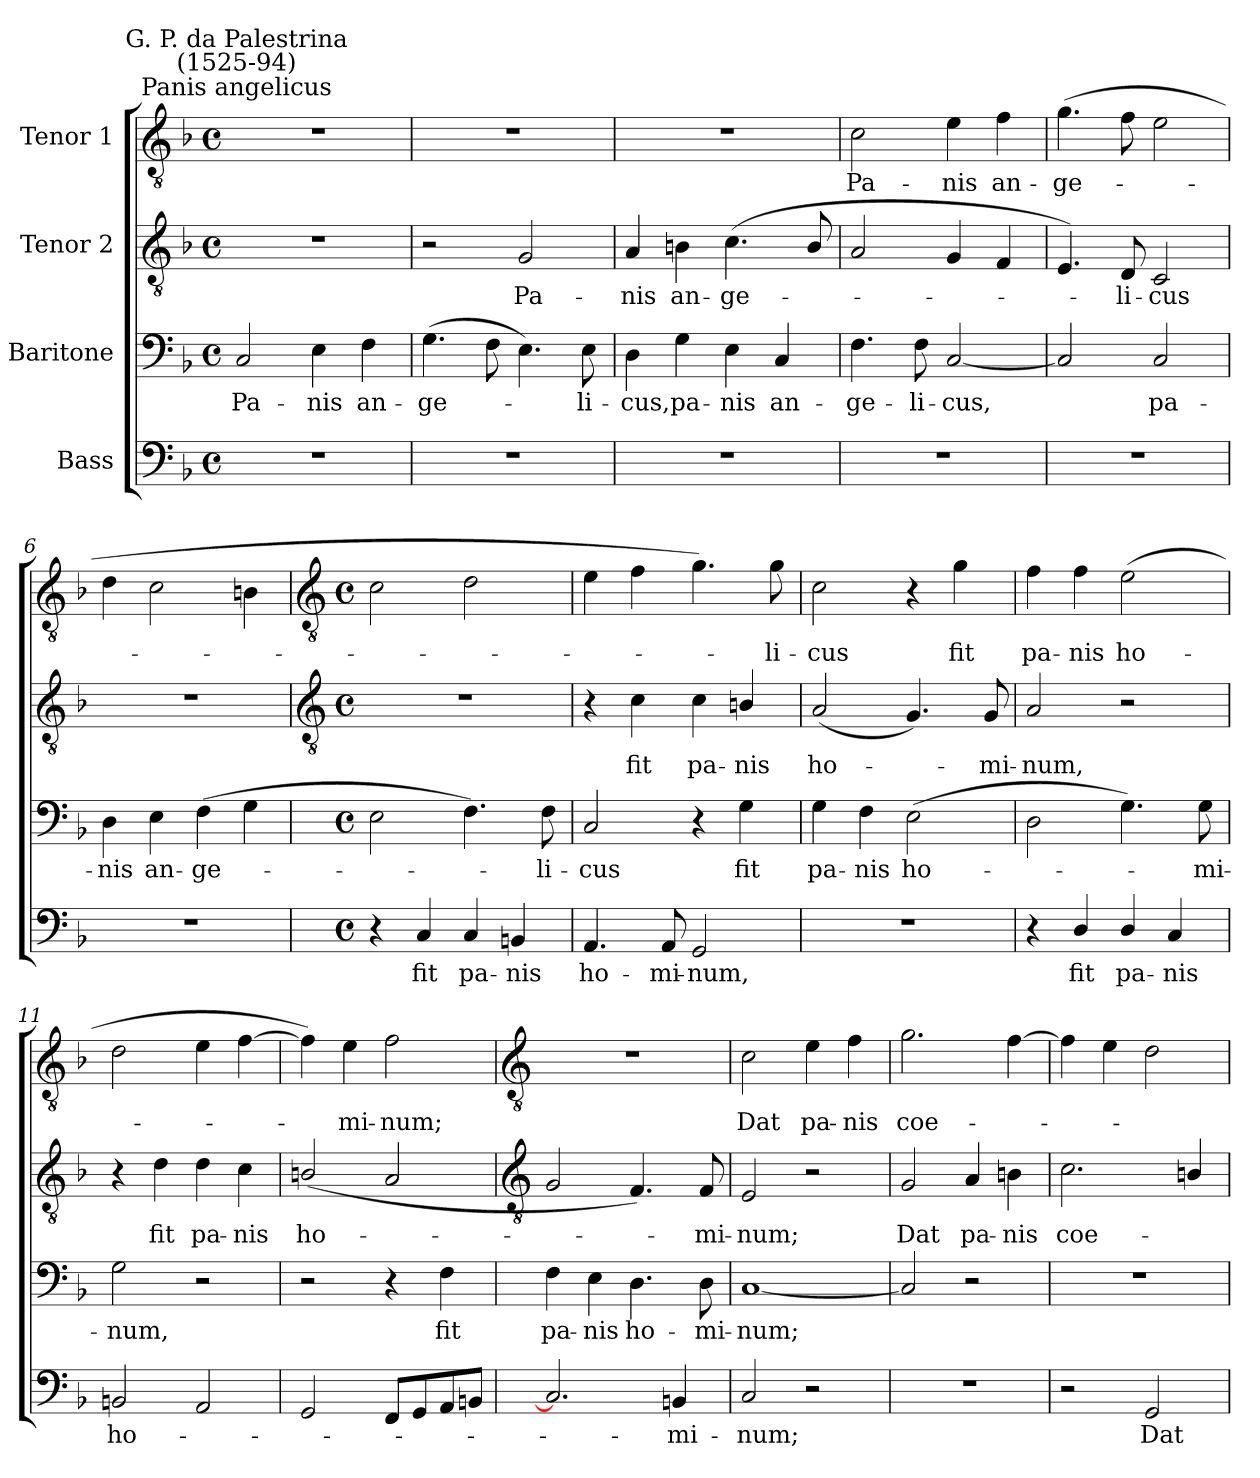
**kern	**text	**kern	**text	**kern	**text	**kern	**text
*part4	*part4	*part3	*part3	*part2	*part2	*part1	*part1
*staff4	*staff4	*staff3	*staff3	*staff2	*staff2	*staff1	*staff1
*I"Bass	*	*I"Baritone	*	*I"Tenor 2	*	*I"Tenor 1	*
*clefF4	*	*clefF4	*	*clefGv2	*	*clefGv2	*
*k[b-]	*	*k[b-]	*	*k[b-]	*	*k[b-]	*
*F:	*	*F:	*	*F:	*	*F:	*
*M4/4	*	*M4/4	*	*M4/4	*	*M4/4	*
*met(c)	*	*met(c)	*	*met(c)	*	*met(c)	*
=1	=1	=1	=1	=1	=1	=1	=1
!	!	!	!	!	!	!LO:TX:a:cj:t=Panis angelicus	!
!	!	!	!	!	!	!LO:TX:a:cj:t=G. P. da Palestrina\n(1525-94)	!
!	!	!	!LO:LY:b	!	!	!	!
1r	.	2C	Pa-	1r	.	1r	.
!	!	!	!LO:LY:b	!	!	!	!
.	.	4E	-nis	.	.	.	.
!	!	!	!LO:LY:b	!	!	!	!
.	.	4F	an-	.	.	.	.
=2	=2	=2	=2	=2	=2	=2	=2
!	!	!	!LO:LY:b	!	!	!	!
1r	.	(>4.G	-ge-	2r	.	1r	.
.	.	8F	.	.	.	.	.
!	!	!	!	!	!LO:LY:b	!	!
.	.	4.E)	.	2G	Pa-	.	.
!	!	!	!LO:LY:b	!	!	!	!
.	.	8E	li-	.	.	.	.
=3	=3	=3	=3	=3	=3	=3	=3
!	!	!	!LO:LY:b	!	!LO:LY:b	!	!
1r	.	4D	-cus,	4A	-nis	1r	.
!	!	!	!LO:LY:b	!	!LO:LY:b	!	!
.	.	4G	pa-	4Bn	an-	.	.
!	!	!	!LO:LY:b	!	!LO:LY:b	!	!
.	.	4E	-nis	(<4.c	-ge-	.	.
!	!	!	!LO:LY:b	!	!	!	!
.	.	4C	an-	.	.	.	.
.	.	.	.	8B/	.	.	.
=4	=4	=4	=4	=4	=4	=4	=4
!	!	!	!LO:LY:b	!	!	!	!LO:LY:b
1r	.	4.F	-ge-	2A	.	2c	Pa-
!	!	!	!LO:LY:b	!	!	!	!
.	.	8F	-li-	.	.	.	.
!	!	!	!LO:LY:b	!	!	!	!LO:LY:b
.	.	[2C	-cus,	4G	.	4e	-nis
!	!	!	!	!	!	!	!LO:LY:b
.	.	.	.	4F	.	4f	an-
=5	=5	=5	=5	=5	=5	=5	=5
!	!	!	!	!	!	!	!LO:LY:b
1r	.	2C]	.	4.E)	.	(>4.g	-ge-
!	!	!	!	!	!LO:LY:b	!	!
.	.	.	.	8D	li-	8f	.
!	!	!	!LO:LY:b	!	!LO:LY:b	!	!
.	.	2C	pa-	2C	-cus	2e	.
=6	=6	=6	=6	=6	=6	=6	=6
!	!	!	!LO:LY:b	!	!	!	!
1r	.	4D	-nis	1r	.	4d	.
!	!	!	!LO:LY:b	!	!	!	!
.	.	4E	an-	.	.	2c	.
!	!	!	!LO:LY:b	!	!	!	!
.	.	(>4F	-ge-	.	.	.	.
.	.	4G	.	.	.	4Bn	.
!!LO:LB:g=z
=7	=7	=7	=7	=7	=7	=7	=7
*	*	*	*	*clefGv2	*	*clefGv2	*
*M4/4	*	*M4/4	*	*M4/4	*	*M4/4	*
*met(c)	*	*met(c)	*	*met(c)	*	*met(c)	*
4r	.	2E	.	1r	.	2c	.
!	!LO:LY:b	!	!	!	!	!	!
4C	fit	.	.	.	.	.	.
!	!LO:LY:b	!	!	!	!	!	!
4C	pa-	4.F)	.	.	.	2d	.
!	!LO:LY:b	!	!	!	!	!	!
4BBn	-nis	.	.	.	.	.	.
!	!	!	!LO:LY:b	!	!	!	!
.	.	8F	li-	.	.	.	.
=8	=8	=8	=8	=8	=8	=8	=8
!	!LO:LY:b	!	!LO:LY:b	!	!	!	!
4.AA	ho-	2C	-cus	4r	.	4e	.
!	!	!	!	!	!LO:LY:b	!	!
.	.	.	.	4c	fit	4f	.
!	!LO:LY:b	!	!	!	!	!	!
8AA	-mi-	.	.	.	.	.	.
!	!LO:LY:b	!	!	!	!LO:LY:b	!	!
2GG	-num,	4r	.	4c	pa-	4.g)	.
!	!	!	!LO:LY:b	!	!LO:LY:b	!	!
.	.	4G	fit	4Bn/	-nis	.	.
!	!	!	!	!	!	!	!LO:LY:b
.	.	.	.	.	.	8g	li-
=9	=9	=9	=9	=9	=9	=9	=9
!	!	!	!LO:LY:b	!	!LO:LY:b	!	!LO:LY:b
1r	.	4G	pa-	(<2A	ho-	2c	-cus
!	!	!	!LO:LY:b	!	!	!	!
.	.	4F	-nis	.	.	.	.
!	!	!	!LO:LY:b	!	!	!	!
.	.	(>2E	ho-	4.G)	.	4r	.
!	!	!	!	!	!	!	!LO:LY:b
.	.	.	.	.	.	4g	fit
!	!	!	!	!	!LO:LY:b	!	!
.	.	.	.	8G	mi-	.	.
=10	=10	=10	=10	=10	=10	=10	=10
!	!	!	!	!	!LO:LY:b	!	!LO:LY:b
4r	.	2D	.	2A	-num,	4f	pa-
!	!LO:LY:b	!	!	!	!	!	!LO:LY:b
4D/	fit	.	.	.	.	4f	-nis
!	!LO:LY:b	!	!	!	!	!	!LO:LY:b
4D/	pa-	4.G)	.	2r	.	(>2e	ho-
!	!LO:LY:b	!	!	!	!	!	!
4C	-nis	.	.	.	.	.	.
!	!	!	!LO:LY:b	!	!	!	!
.	.	8G	mi-	.	.	.	.
=11	=11	=11	=11	=11	=11	=11	=11
!	!LO:LY:b	!	!LO:LY:b	!	!	!	!
2BBn	ho-	2G	-num,	4r	.	2d	.
!	!	!	!	!	!LO:LY:b	!	!
.	.	.	.	4d	fit	.	.
!	!	!	!	!	!LO:LY:b	!	!
2AA	.	2r	.	4d	pa-	4e	.
!	!	!	!	!	!LO:LY:b	!	!
.	.	.	.	4c	-nis	[4f	.
=12	=12	=12	=12	=12	=12	=12	=12
!	!	!	!	!	!LO:LY:b	!	!
2GG	.	2r	.	(<2Bn/	ho-	4f])	.
!	!	!	!	!	!	!	!LO:LY:b
.	.	.	.	.	.	4e	mi-
!	!	!	!	!	!	!	!LO:LY:b
8FFL	.	4r	.	2A	.	2f	-num;
8GG	.	.	.	.	.	.	.
!	!	!	!LO:LY:b	!	!	!	!
8AA	.	4F	fit	.	.	.	.
8BBnJ	.	.	.	.	.	.	.
!!LO:LB:g=z
=13	=13	=13	=13	=13	=13	=13	=13
*	*	*	*	*clefGv2	*	*clefGv2	*
!	!	!	!LO:LY:b	!	!	!	!
2.C]	.	4F	pa-	2G	.	1r	.
!	!	!	!LO:LY:b	!	!	!	!
.	.	4E	-nis	.	.	.	.
!	!	!	!LO:LY:b	!	!	!	!
.	.	4.D	ho-	4.F)	.	.	.
!	!LO:LY:b	!	!	!	!	!	!
4BBn	mi-	.	.	.	.	.	.
!	!	!	!LO:LY:b	!	!LO:LY:b	!	!
.	.	8D	-mi-	8F	mi-	.	.
=14	=14	=14	=14	=14	=14	=14	=14
!	!LO:LY:b	!	!LO:LY:b	!	!LO:LY:b	!	!LO:LY:b
2C	-num;	[1C	-num;	2E	-num;	2c	Dat
!	!	!	!	!	!	!	!LO:LY:b
2r	.	.	.	2r	.	4e	pa-
!	!	!	!	!	!	!	!LO:LY:b
.	.	.	.	.	.	4f	-nis
=15	=15	=15	=15	=15	=15	=15	=15
!	!	!	!	!	!LO:LY:b	!	!LO:LY:b
1r	.	2C]	.	2G	Dat	2.g	coe-
!	!	!	!	!	!LO:LY:b	!	!
.	.	2r	.	4A	pa-	.	.
!	!	!	!	!	!LO:LY:b	!	!
.	.	.	.	4Bn	-nis	[4f	.
=16	=16	=16	=16	=16	=16	=16	=16
!	!	!	!	!	!LO:LY:b	!	!
2r	.	1r	.	2.c	coe-	4f]	.
.	.	.	.	.	.	4e	.
!	!LO:LY:b	!	!	!	!	!	!
2GG	Dat	.	.	.	.	2d	.
.	.	.	.	4Bn/	.	.	.
=	=	=	=	=	=	=	=
*-	*-	*-	*-	*-	*-	*-	*-
